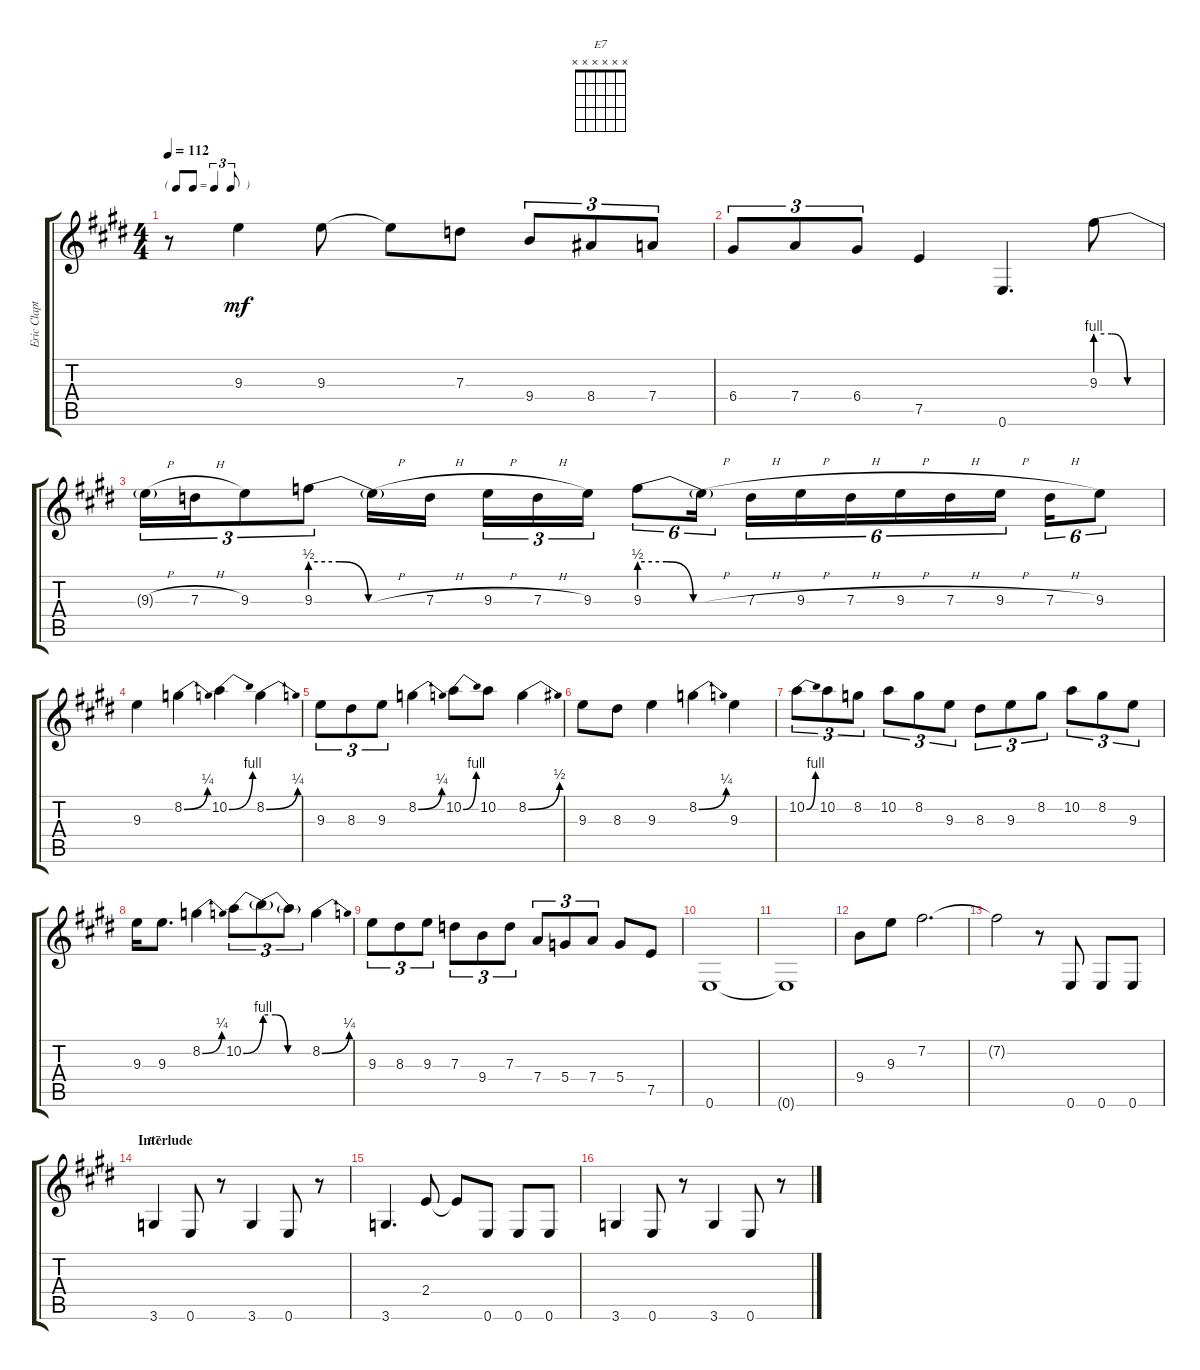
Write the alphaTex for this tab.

\track ("Eric Clapton - Electric Guitar" "Eric Clapt") {instrument overdrivenguitar}
\staff {score tabs}
\tuning (E4 B3 G3 D3 A2 E2) {hide}
\chord ("E7" x x x x x x)
\ts (4 4)
\tf triplet8th
\tempo 112
\clef g2
\ks e
r.8{dy mf} 9.3.4 9.3.8 9.3{t}.8 7.3.8 9.4.8{tu (3 2)} 8.4.8{tu (3 2)} 7.4.8{tu (3 2)} |
6.4.8{tu (3 2)} 7.4.8{tu (3 2)} 6.4.8{tu (3 2)} 7.5.4 0.6.4{d} 9.3{be (custom 0 4 15 4 30 0 60 0)}.8 |
9.3{h t}.16{tu (3 2)} 7.3{h}.16{tu (3 2)} 9.3.8{tu (3 2)} 9.3{be (custom 0 2 15 2 30 0 60 0)}.8{tu (3 2)} 9.3{h t}.16 7.3{h}.16{beam splitsecondary} 9.3{h}.16{tu (3 2)} 7.3{h}.16{tu (3 2)} 9.3.16{tu (3 2)} 9.3{be (custom 0 2 15 2 30 0 60 0)}.8{tu (6 4)} 9.3{h t}.16{tu (6 4) beam splitsecondary} 7.3{h}.16{tu (6 4)} 9.3{h}.16{tu (6 4)} 7.3{h}.16{tu (6 4)} 9.3{h}.16{tu (6 4)} 7.3{h}.16{tu (6 4)} 9.3{h}.16{tu (6 4) beam splitsecondary} 7.3{h}.16{tu (6 4)} 9.3.8{tu (6 4)} |
9.3.4 8.2{be (bend 0 0 60 1)}.4 10.2{be (bend 0 0 60 4)}.4 8.2{be (bend 0 0 60 1)}.4 |
9.3.8{tu (3 2)} 8.3.8{tu (3 2)} 9.3.8{tu (3 2)} 8.2{be (bend 0 0 60 1)}.4 10.2{be (bend 0 0 60 4)}.8 10.2.8 8.2{be (bend 0 0 60 2)}.4 |
9.3.8 8.3.8 9.3.4 8.2{be (bend 0 0 60 1)}.4 9.3.4 |
10.2{be (bend 0 0 60 4)}.8{tu (3 2)} 10.2.8{tu (3 2)} 8.2.8{tu (3 2)} 10.2.8{tu (3 2)} 8.2.8{tu (3 2)} 9.3.8{tu (3 2)} 8.3.8{tu (3 2)} 9.3.8{tu (3 2)} 8.2.8{tu (3 2)} 10.2.8{tu (3 2)} 8.2.8{tu (3 2)} 9.3.8{tu (3 2)} |
9.3.16 9.3.8{d} 8.2{be (bend 0 0 60 1)}.4 10.2{be (bend 0 0 60 4)}.8{tu (3 2)} 10.2{be (custom 0 4 15 4 30 0 60 0) t}.8{tu (3 2)} 10.2{t}.8{tu (3 2)} 8.2{be (bend 0 0 60 1)}.4 |
9.3.8{tu (3 2)} 8.3.8{tu (3 2)} 9.3.8{tu (3 2)} 7.3.8{tu (3 2)} 9.4.8{tu (3 2)} 7.3.8{tu (3 2)} 7.4.8{tu (3 2)} 5.4.8{tu (3 2)} 7.4.8{tu (3 2)} 5.4.8 7.5.8 |
0.6.1 |
0.6{t}.1 |
9.4.8 9.3.8 7.2.2{d} |
7.2{t}.2 r.8 0.6.8 0.6.8 0.6.8 |
\section ("" "Interlude")
3.6.4{ch "E7"} 0.6.8 r.8 3.6.4 0.6.8 r.8 |
3.6.4{d} 2.4.8 2.4{t}.8 0.6.8 0.6.8 0.6.8 |
3.6.4 0.6.8 r.8 3.6.4 0.6.8 r.8
